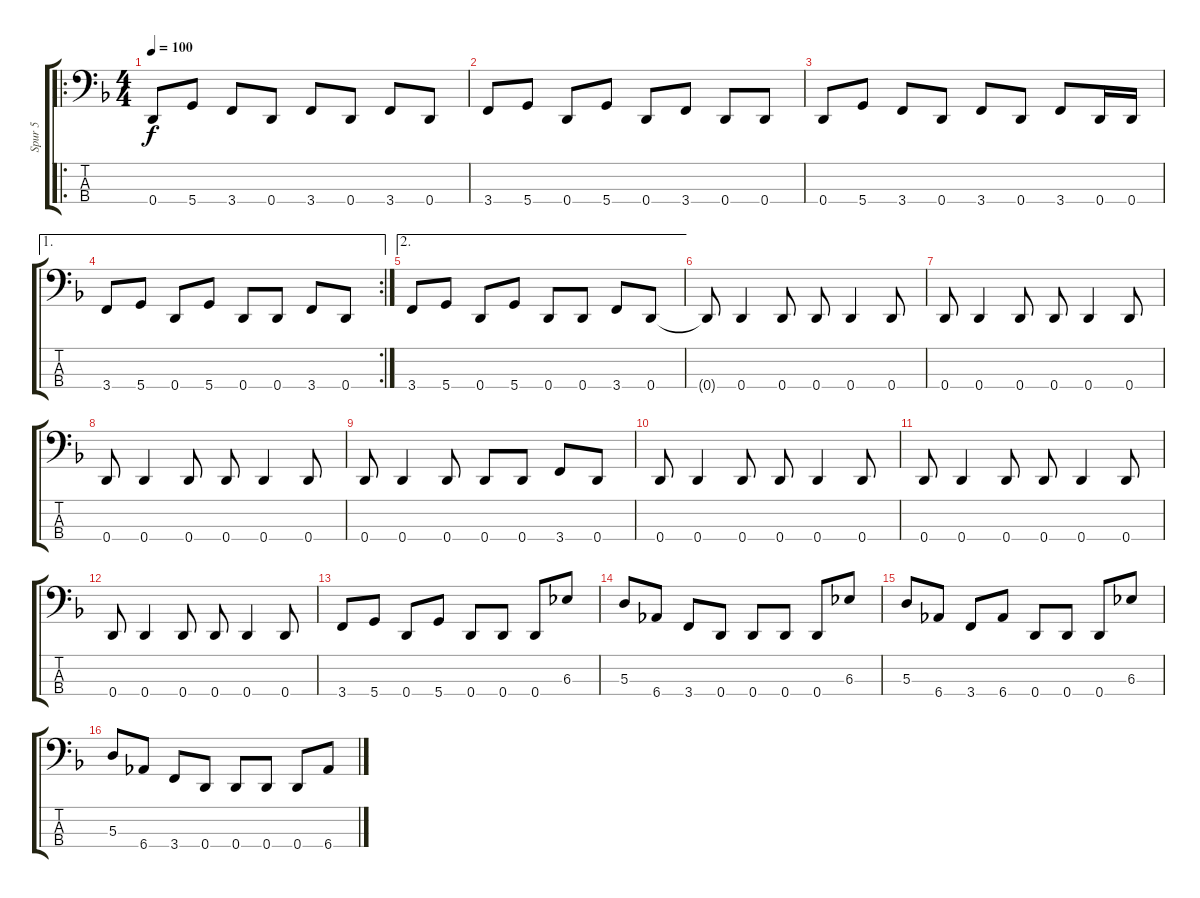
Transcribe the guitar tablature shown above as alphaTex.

\track ("Spur 5" "Spur 5") {instrument electricbassfinger}
\staff {score tabs}
\tuning (G2 D2 A1 D1) {hide}
\ro
\ts (4 4)
\tempo 100
\clef f4
\ks dminor
0.4{t}.8{dy f} 5.4.8 3.4.8 0.4.8 3.4.8 0.4.8 3.4.8 0.4.8 |
3.4.8 5.4.8 0.4.8 5.4.8 0.4.8 3.4.8 0.4.8 0.4.8 |
0.4.8 5.4.8 3.4.8 0.4.8 3.4.8 0.4.8 3.4.8 0.4.16 0.4.16 |
\ae 1
\rc 2
3.4.8 5.4.8 0.4.8 5.4.8 0.4.8 0.4.8 3.4.8 0.4.8 |
\ae 2
3.4.8 5.4.8 0.4.8 5.4.8 0.4.8 0.4.8 3.4.8 0.4.8 |
0.4{t}.8 0.4.4 0.4.8 0.4.8 0.4.4 0.4.8 |
0.4.8 0.4.4 0.4.8 0.4.8 0.4.4 0.4.8 |
0.4.8 0.4.4 0.4.8 0.4.8 0.4.4 0.4.8 |
0.4.8 0.4.4 0.4.8 0.4.8 0.4.8 3.4.8 0.4.8 |
0.4.8 0.4.4 0.4.8 0.4.8 0.4.4 0.4.8 |
0.4.8 0.4.4 0.4.8 0.4.8 0.4.4 0.4.8 |
0.4.8 0.4.4 0.4.8 0.4.8 0.4.4 0.4.8 |
3.4.8 5.4.8 0.4.8 5.4.8 0.4.8 0.4.8 0.4.8 6.3.8 |
5.3.8 6.4.8 3.4.8 0.4.8 0.4.8 0.4.8 0.4.8 6.3.8 |
5.3.8 6.4.8 3.4.8 6.4.8 0.4.8 0.4.8 0.4.8 6.3.8 |
5.3.8 6.4.8 3.4.8 0.4.8 0.4.8 0.4.8 0.4.8 6.4.8
